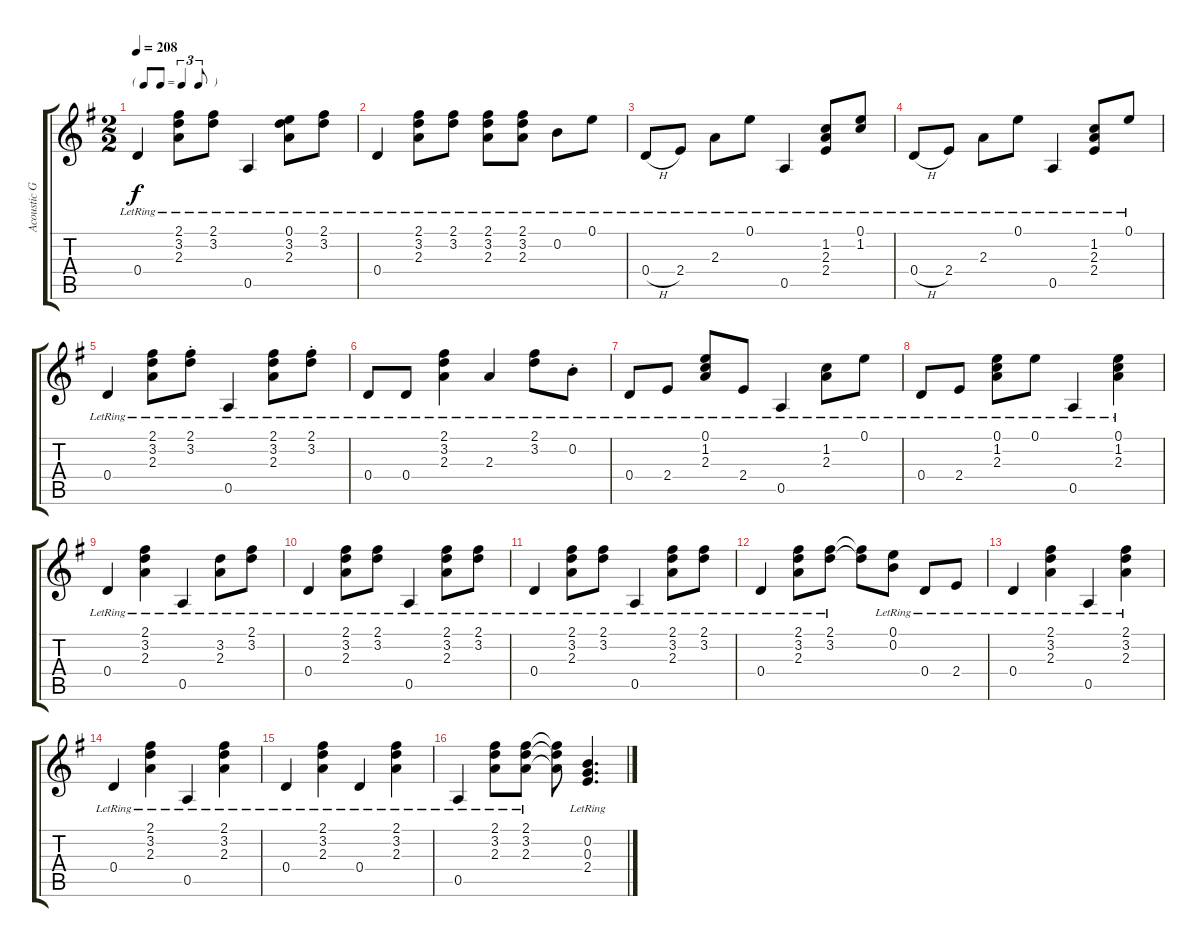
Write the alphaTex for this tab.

\track ("Acoustic Guitar" "Acoustic G") {instrument acousticguitarsteel}
\staff {score tabs}
\tuning (E4 B3 G3 D3 A2 E2) {hide}
\ts (2 2)
\tf triplet8th
\tempo 208
\clef g2
\ks g
0.4{lr}.4{dy f} (2.1{lr} 3.2{lr} 2.3{lr}).8 (2.1{lr} 3.2{lr}).8 0.5{lr}.4 (0.1{lr} 3.2{lr} 2.3{lr}).8 (2.1{lr} 3.2{lr}).8 |
0.4{lr}.4 (2.1{lr} 3.2{lr} 2.3{lr}).8 (2.1{lr} 3.2{lr}).8 (2.1{lr} 3.2{lr} 2.3{lr}).8 (2.1{lr} 3.2{lr} 2.3{lr}).8 0.2{lr}.8 0.1{lr}.8 |
0.4{h lr}.8 2.4{lr}.8 2.3{lr}.8 0.1{lr}.8 0.5{lr}.4 (1.2{lr} 2.3{lr} 2.4{lr}).8 (0.1{lr} 1.2{lr}).8 |
0.4{h lr}.8 2.4{lr}.8 2.3{lr}.8 0.1{lr}.8 0.5{lr}.4 (1.2{lr} 2.3{lr} 2.4{lr}).8 0.1{lr}.8 |
0.4{lr}.4 (2.1{lr} 3.2{lr} 2.3{lr}).8 (2.1{st lr} 3.2{st lr}).8 0.5{lr}.4 (2.1{lr} 3.2{lr} 2.3{lr}).8 (2.1{st lr} 3.2{st lr}).8 |
0.4{lr}.8 0.4{lr}.8 (2.1{lr} 3.2{lr} 2.3{lr}).4 2.3{lr}.4 (2.1{lr} 3.2{lr}).8 0.2{st lr}.8 |
0.4{lr}.8 2.4{lr}.8 (0.1{lr} 1.2{lr} 2.3{lr}).8 2.4{lr}.8 0.5{lr}.4 (1.2{lr} 2.3{lr}).8 0.1{lr}.8 |
0.4{lr}.8 2.4{lr}.8 (0.1{lr} 1.2{lr} 2.3{lr}).8 0.1{lr}.8 0.5{lr}.4 (0.1{lr} 1.2{lr} 2.3{lr}).4 |
0.4{lr}.4 (2.1{lr} 3.2{lr} 2.3{lr}).4 0.5{lr}.4 (3.2{lr} 2.3{lr}).8 (2.1{lr} 3.2{lr}).8 |
0.4{lr}.4 (2.1{lr} 3.2{lr} 2.3{lr}).8 (2.1{lr} 3.2{lr}).8 0.5{lr}.4 (2.1{lr} 3.2{lr} 2.3{lr}).8 (2.1{lr} 3.2{lr}).8 |
0.4{lr}.4 (2.1{lr} 3.2{lr} 2.3{lr}).8 (2.1{lr} 3.2{lr}).8 0.5{lr}.4 (2.1{lr} 3.2{lr} 2.3{lr}).8 (2.1{lr} 3.2{lr}).8 |
0.4{lr}.4 (2.1{lr} 3.2{lr} 2.3{lr}).8 (2.1{lr} 3.2{lr}).8 (2.1{t} 3.2{t}).8 (0.1{lr} 0.2{lr}).8 0.4{lr}.8 2.4{lr}.8 |
0.4{lr}.4 (2.1{lr} 3.2{lr} 2.3{lr}).4 0.5{lr}.4 (2.1{lr} 3.2{lr} 2.3{lr}).4 |
0.4{lr}.4 (2.1{lr} 3.2{lr} 2.3{lr}).4 0.5{lr}.4 (2.1{lr} 3.2{lr} 2.3{lr}).4 |
0.4{lr}.4 (2.1{lr} 3.2{lr} 2.3{lr}).4 0.4{lr}.4 (2.1{lr} 3.2{lr} 2.3{lr}).4 |
0.5{lr}.4 (2.1{lr} 3.2{lr} 2.3{lr}).8 (2.1{lr} 3.2{lr} 2.3{lr}).8 (2.1{t} 3.2{t} 2.3{t}).8 (0.2{lr} 0.3{lr} 2.4{lr}).4{d}
